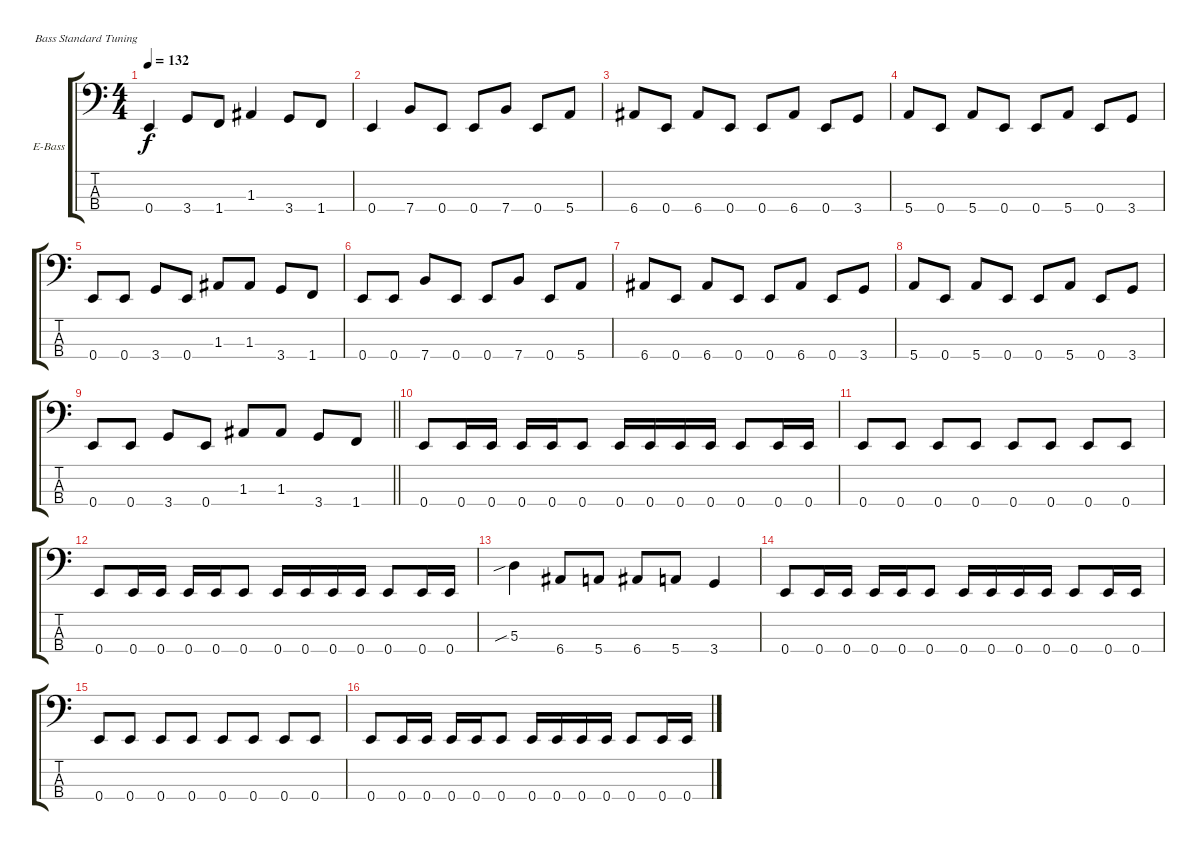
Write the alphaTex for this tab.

\bracketExtendMode groupsimilarinstruments
\firstSystemTrackNameOrientation horizontal
\otherSystemsTrackNameOrientation horizontal
\track ("Bass" "E-Bass") {instrument electricbassfinger}
\staff {score tabs}
\tuning (G2 D2 A1 E1)
\ts (4 4)
\tempo 132
\clef f4
\ks c
0.4{t}.4{dy f} 3.4.8 1.4.8 1.3.4 3.4.8 1.4.8 |
0.4.4 7.4.8 0.4.8 0.4.8 7.4.8 0.4.8 5.4.8 |
6.4.8 0.4.8 6.4.8 0.4.8 0.4.8 6.4.8 0.4.8 3.4.8 |
5.4.8 0.4.8 5.4.8 0.4.8 0.4.8 5.4.8 0.4.8 3.4.8 |
0.4.8 0.4.8 3.4.8 0.4.8 1.3.8 1.3.8 3.4.8 1.4.8 |
0.4.8 0.4.8 7.4.8 0.4.8 0.4.8 7.4.8 0.4.8 5.4.8 |
6.4.8 0.4.8 6.4.8 0.4.8 0.4.8 6.4.8 0.4.8 3.4.8 |
5.4.8 0.4.8 5.4.8 0.4.8 0.4.8 5.4.8 0.4.8 3.4.8 |
\barLineRight lightlight
0.4.8 0.4.8 3.4.8 0.4.8 1.3.8 1.3.8 3.4.8 1.4.8 |
0.4.8 0.4.16 0.4.16 0.4.16 0.4.16 0.4.8 0.4.16 0.4.16 0.4.16 0.4.16 0.4.8 0.4.16 0.4.16 |
0.4.8 0.4.8 0.4.8 0.4.8 0.4.8 0.4.8 0.4.8 0.4.8 |
0.4.8 0.4.16 0.4.16 0.4.16 0.4.16 0.4.8 0.4.16 0.4.16 0.4.16 0.4.16 0.4.8 0.4.16 0.4.16 |
5.3{sib}.4 6.4.8 5.4.8 6.4.8 5.4.8 3.4.4 |
0.4.8 0.4.16 0.4.16 0.4.16 0.4.16 0.4.8 0.4.16 0.4.16 0.4.16 0.4.16 0.4.8 0.4.16 0.4.16 |
0.4.8 0.4.8 0.4.8 0.4.8 0.4.8 0.4.8 0.4.8 0.4.8 |
0.4.8 0.4.16 0.4.16 0.4.16 0.4.16 0.4.8 0.4.16 0.4.16 0.4.16 0.4.16 0.4.8 0.4.16 0.4.16
